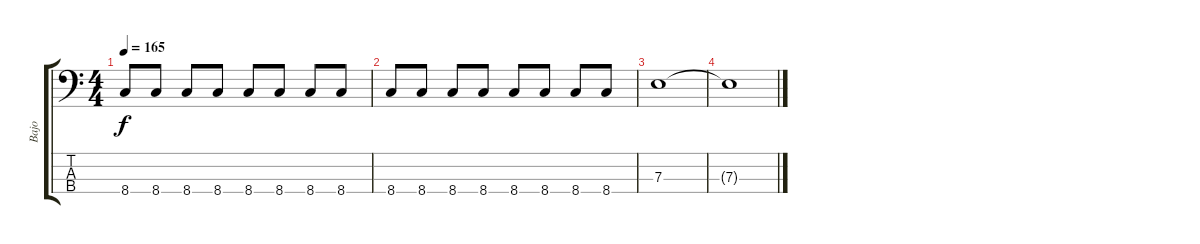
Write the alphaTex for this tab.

\track ("Bajo" "Bajo") {instrument electricbassfinger}
\staff {score tabs}
\tuning (G2 D2 A1 E1) {hide}
\ts (4 4)
\tempo 165
\clef f4
\ks c
8.4.8{dy f} 8.4.8 8.4.8 8.4.8 8.4.8 8.4.8 8.4.8 8.4.8 |
8.4.8 8.4.8 8.4.8 8.4.8 8.4.8 8.4.8 8.4.8 8.4.8 |
7.3.1 |
7.3{t}.1
